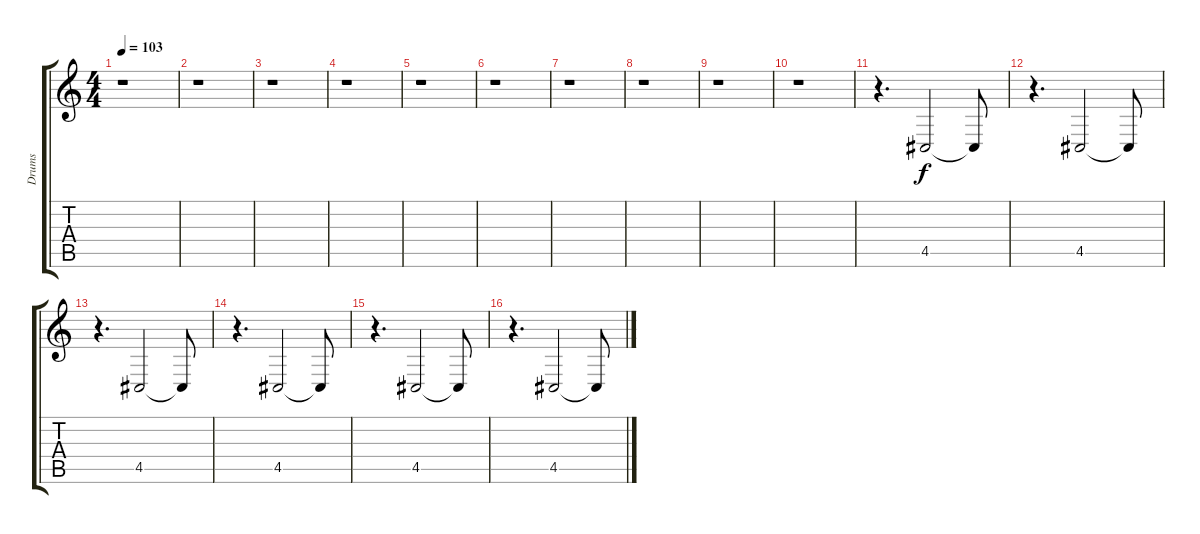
\track ("Drums" "Drums") {instrument sitar}
\staff {score tabs}
\tuning (E4 B3 G3 D3 A2 E2) {hide}
\ts (4 4)
\tempo 103
\clef g2
\ks c
r.1{dy f} |
r.1 |
r.1 |
r.1 |
r.1 |
r.1 |
r.1 |
r.1 |
r.1 |
r.1 |
r.4{d} 4.5.2 4.5{t}.8 |
r.4{d} 4.5.2 4.5{t}.8 |
r.4{d} 4.5.2 4.5{t}.8 |
r.4{d} 4.5.2 4.5{t}.8 |
r.4{d} 4.5.2 4.5{t}.8 |
r.4{d} 4.5.2 4.5{t}.8
